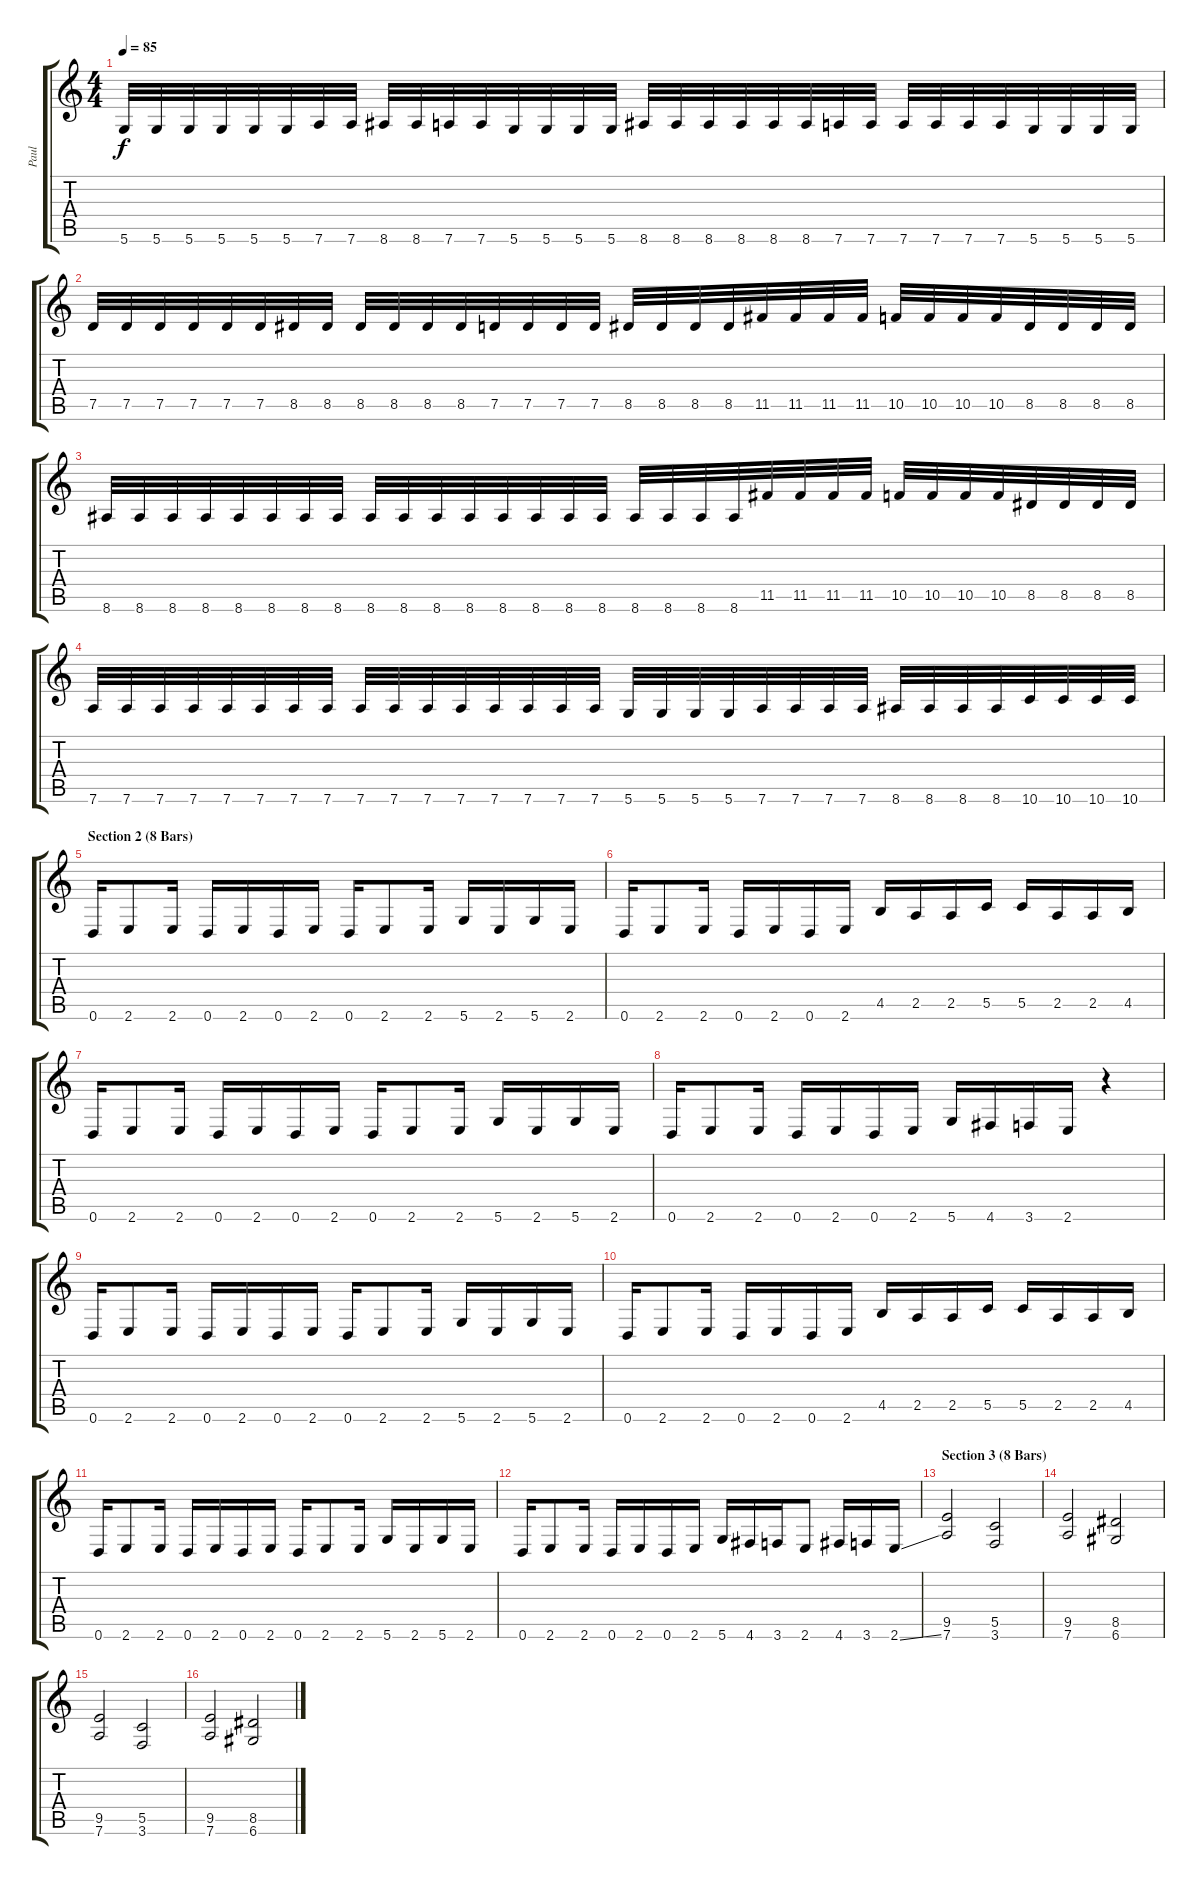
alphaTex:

\track ("Paul" "Paul") {instrument distortionguitar}
\staff {score tabs}
\tuning (D4 A3 F3 C3 G2 D2) {hide}
\ts (4 4)
\tempo 85
\clef g2
\ks c
5.6.32{dy f} 5.6.32 5.6.32 5.6.32 5.6.32 5.6.32 7.6.32 7.6.32 8.6.32 8.6.32 7.6.32 7.6.32 5.6.32 5.6.32 5.6.32 5.6.32 8.6.32 8.6.32 8.6.32 8.6.32 8.6.32 8.6.32 7.6.32 7.6.32 7.6.32 7.6.32 7.6.32 7.6.32 5.6.32 5.6.32 5.6.32 5.6.32 |
7.5.32 7.5.32 7.5.32 7.5.32 7.5.32 7.5.32 8.5.32 8.5.32 8.5.32 8.5.32 8.5.32 8.5.32 7.5.32 7.5.32 7.5.32 7.5.32 8.5.32 8.5.32 8.5.32 8.5.32 11.5.32 11.5.32 11.5.32 11.5.32 10.5.32 10.5.32 10.5.32 10.5.32 8.5.32 8.5.32 8.5.32 8.5.32 |
8.6.32 8.6.32 8.6.32 8.6.32 8.6.32 8.6.32 8.6.32 8.6.32 8.6.32 8.6.32 8.6.32 8.6.32 8.6.32 8.6.32 8.6.32 8.6.32 8.6.32 8.6.32 8.6.32 8.6.32 11.5.32 11.5.32 11.5.32 11.5.32 10.5.32 10.5.32 10.5.32 10.5.32 8.5.32 8.5.32 8.5.32 8.5.32 |
7.6.32 7.6.32 7.6.32 7.6.32 7.6.32 7.6.32 7.6.32 7.6.32 7.6.32 7.6.32 7.6.32 7.6.32 7.6.32 7.6.32 7.6.32 7.6.32 5.6.32 5.6.32 5.6.32 5.6.32 7.6.32 7.6.32 7.6.32 7.6.32 8.6.32 8.6.32 8.6.32 8.6.32 10.6.32 10.6.32 10.6.32 10.6.32 |
\section ("" "Section 2 (8 Bars)")
0.6.16 2.6.8 2.6.16 0.6.16 2.6.16 0.6.16 2.6.16 0.6.16 2.6.8 2.6.16 5.6.16 2.6.16 5.6.16 2.6.16 |
0.6.16 2.6.8 2.6.16 0.6.16 2.6.16 0.6.16 2.6.16 4.5.16 2.5.16 2.5.16 5.5.16 5.5.16 2.5.16 2.5.16 4.5.16 |
0.6.16 2.6.8 2.6.16 0.6.16 2.6.16 0.6.16 2.6.16 0.6.16 2.6.8 2.6.16 5.6.16 2.6.16 5.6.16 2.6.16 |
0.6.16 2.6.8 2.6.16 0.6.16 2.6.16 0.6.16 2.6.16 5.6.16 4.6.16 3.6.16 2.6.16 r.4 |
0.6.16 2.6.8 2.6.16 0.6.16 2.6.16 0.6.16 2.6.16 0.6.16 2.6.8 2.6.16 5.6.16 2.6.16 5.6.16 2.6.16 |
0.6.16 2.6.8 2.6.16 0.6.16 2.6.16 0.6.16 2.6.16 4.5.16 2.5.16 2.5.16 5.5.16 5.5.16 2.5.16 2.5.16 4.5.16 |
0.6.16 2.6.8 2.6.16 0.6.16 2.6.16 0.6.16 2.6.16 0.6.16 2.6.8 2.6.16 5.6.16 2.6.16 5.6.16 2.6.16 |
0.6.16 2.6.8 2.6.16 0.6.16 2.6.16 0.6.16 2.6.16 5.6.16 4.6.16 3.6.16 2.6.8 4.6.16 3.6.16 2.6{ss}.16 |
\section ("" "Section 3 (8 Bars)")
(9.5 7.6).2 (5.5 3.6).2 |
(9.5 7.6).2 (8.5 6.6).2 |
(9.5 7.6).2 (5.5 3.6).2 |
(9.5 7.6).2 (8.5 6.6).2
